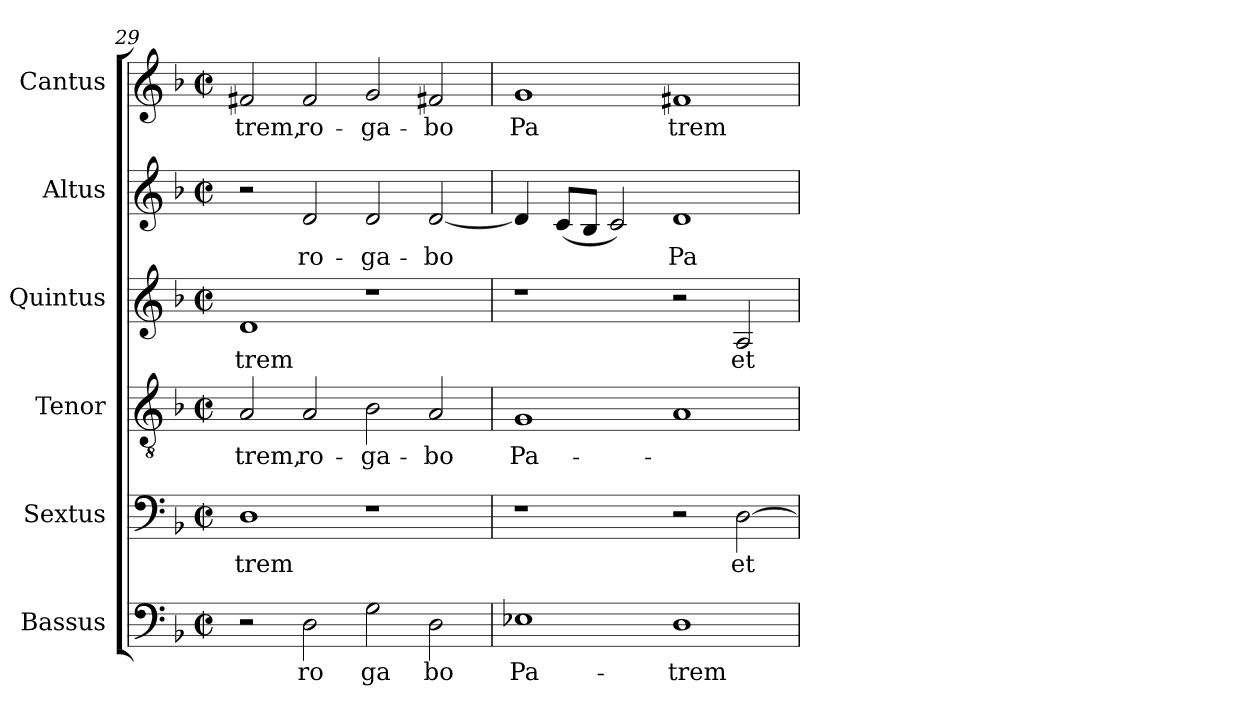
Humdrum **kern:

**kern	**text	**kern	**text	**kern	**text	**kern	**text	**kern	**text	**kern	**text
*part6	*part6	*part5	*part5	*part4	*part4	*part3	*part3	*part2	*part2	*part1	*part1
*staff6	*staff6	*staff5	*staff5	*staff4	*staff4	*staff3	*staff3	*staff2	*staff2	*staff1	*staff1
*I"Bassus	*	*I"Sextus	*	*I"Tenor	*	*I"Quintus	*	*I"Altus	*	*I"Cantus	*
*clefF4	*	*clefF4	*	*clefGv2	*	*clefG2	*	*clefG2	*	*clefG2	*
*k[b-]	*	*k[b-]	*	*k[b-]	*	*k[b-]	*	*k[b-]	*	*k[b-]	*
*F:	*	*F:	*	*F:	*	*F:	*	*F:	*	*F:	*
*M2/2	*	*M2/2	*	*M2/2	*	*M2/2	*	*M2/2	*	*M2/2	*
*met(c|)	*	*met(c|)	*	*met(c|)	*	*met(c|)	*	*met(c|)	*	*met(c|)	*
=29	=29	=29	=29	=29	=29	=29	=29	=29	=29	=29	=29
!	!	!	!LO:LY:b:cj	!	!LO:LY:b:cj	!	!LO:LY:b:cj	!	!	!	!LO:LY:b:cj
2r	.	1D	trem	2A/	-trem,	1d	-trem	2r	.	2f#X/	-trem,
!	!LO:LY:b:cj	!	!	!	!LO:LY:b:cj	!	!	!	!LO:LY:b:cj	!	!LO:LY:b:cj
2D\	ro	.	.	2A/	ro-	.	.	2d/	ro-	2f#/	ro-
!	!LO:LY:b:cj	!	!	!	!LO:LY:b:cj	!	!	!	!LO:LY:b:cj	!	!LO:LY:b:cj
2G\	ga	1r	.	2B-\	-ga-	1r	.	2d/	-ga-	2g/	-ga-
!	!LO:LY:b:cj	!	!	!	!LO:LY:b:cj	!	!	!	!LO:LY:b:cj	!	!LO:LY:b:cj
2D\	bo	.	.	2A/	-bo	.	.	[>2d/	-bo	2f#X/	-bo
!!LO:PB:g=z
=30	=30	=30	=30	=30	=30	=30	=30	=30	=30	=30	=30
!	!LO:LY:b:cj	!	!	!	!LO:LY:b:cj	!	!	!	!	!	!LO:LY:b:cj
1E-X	Pa-	1r	.	1G	Pa-	1r	.	4d/]	.	1g	Pa
.	.	.	.	.	.	.	.	(<8c/L	.	.	.
.	.	.	.	.	.	.	.	8B-/J	.	.	.
.	.	.	.	.	.	.	.	2c/)	.	.	.
!	!LO:LY:b:cj	!	!	!	!	!	!	!	!LO:LY:b:cj	!	!LO:LY:b:cj
1D	-trem	2r	.	1A	.	2r	.	1d	Pa	1f#X	trem
!	!	!	!LO:LY:b:cj	!	!	!	!LO:LY:b:cj	!	!	!	!
.	.	[>2D\	et	.	.	2A/	et	.	.	.	.
=	=	=	=	=	=	=	=	=	=	=	=
*-	*-	*-	*-	*-	*-	*-	*-	*-	*-	*-	*-
